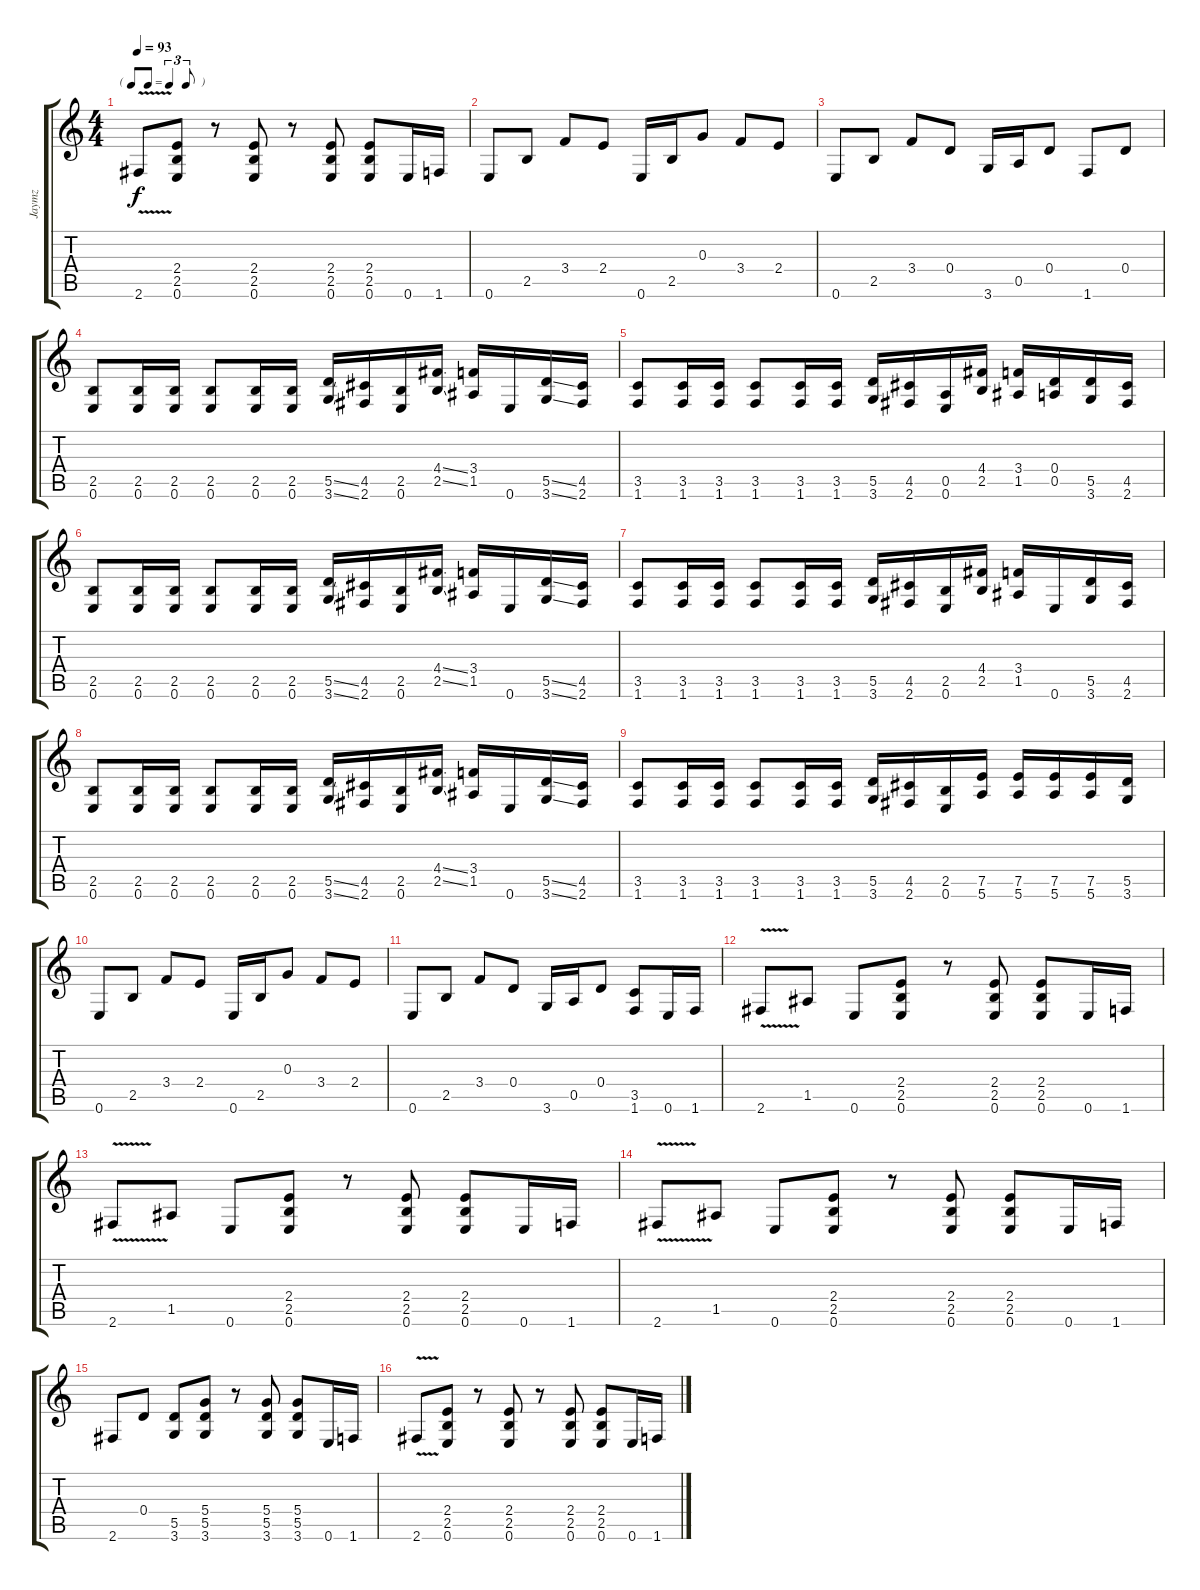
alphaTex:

\track ("Jaymz" "Jaymz") {instrument distortionguitar}
\staff {score tabs}
\tuning (E4 B3 G3 D3 A2 E2) {hide}
\ts (4 4)
\tf triplet8th
\tempo 93
\clef g2
\ks c
2.6{v}.8{dy f} (2.4 2.5 0.6).8 r.8 (2.4 2.5 0.6).8 r.8 (2.4 2.5 0.6).8 (2.4 2.5 0.6).8 0.6.16 1.6.16 |
0.6.8 2.5.8 3.4.8 2.4.8 0.6.16 2.5.16 0.3.8 3.4.8 2.4.8 |
0.6.8 2.5.8 3.4.8 0.4.8 3.6.16 0.5.16 0.4.8 1.6.8 0.4.8 |
(2.5 0.6).8 (2.5 0.6).16 (2.5 0.6).16 (2.5 0.6).8 (2.5 0.6).16 (2.5 0.6).16 (5.5{ss} 3.6{ss}).16 (4.5 2.6).16 (2.5 0.6).16 (4.4{ss} 2.5{ss}).16 (3.4 1.5).16 0.6.16 (5.5{ss} 3.6{ss}).16 (4.5 2.6).16 |
(3.5 1.6).8 (3.5 1.6).16 (3.5 1.6).16 (3.5 1.6).8 (3.5 1.6).16 (3.5 1.6).16 (5.5 3.6).16 (4.5 2.6).16 (0.5 0.6).16 (4.4 2.5).16 (3.4 1.5).16 (0.4 0.5).16 (5.5 3.6).16 (4.5 2.6).16 |
(2.5 0.6).8 (2.5 0.6).16 (2.5 0.6).16 (2.5 0.6).8 (2.5 0.6).16 (2.5 0.6).16 (5.5{ss} 3.6{ss}).16 (4.5 2.6).16 (2.5 0.6).16 (4.4{ss} 2.5{ss}).16 (3.4 1.5).16 0.6.16 (5.5{ss} 3.6{ss}).16 (4.5 2.6).16 |
(3.5 1.6).8 (3.5 1.6).16 (3.5 1.6).16 (3.5 1.6).8 (3.5 1.6).16 (3.5 1.6).16 (5.5 3.6).16 (4.5 2.6).16 (2.5 0.6).16 (4.4 2.5).16 (3.4 1.5).16 0.6.16 (5.5 3.6).16 (4.5 2.6).16 |
(2.5 0.6).8 (2.5 0.6).16 (2.5 0.6).16 (2.5 0.6).8 (2.5 0.6).16 (2.5 0.6).16 (5.5{ss} 3.6{ss}).16 (4.5 2.6).16 (2.5 0.6).16 (4.4{ss} 2.5{ss}).16 (3.4 1.5).16 0.6.16 (5.5{ss} 3.6{ss}).16 (4.5 2.6).16 |
(3.5 1.6).8 (3.5 1.6).16 (3.5 1.6).16 (3.5 1.6).8 (3.5 1.6).16 (3.5 1.6).16 (5.5 3.6).16 (4.5 2.6).16 (2.5 0.6).16 (7.5 5.6).16 (7.5 5.6).16 (7.5 5.6).16 (7.5 5.6).16 (5.5 3.6).16 |
0.6.8 2.5.8 3.4.8 2.4.8 0.6.16 2.5.16 0.3.8 3.4.8 2.4.8 |
0.6.8 2.5.8 3.4.8 0.4.8 3.6.16 0.5.16 0.4.8 (3.5 1.6).8 0.6.16 1.6.16 |
2.6{v}.8 1.5.8 0.6.8 (2.4 2.5 0.6).8 r.8 (2.4 2.5 0.6).8 (2.4 2.5 0.6).8 0.6.16 1.6.16 |
2.6{v}.8 1.5.8 0.6.8 (2.4 2.5 0.6).8 r.8 (2.4 2.5 0.6).8 (2.4 2.5 0.6).8 0.6.16 1.6.16 |
2.6{v}.8 1.5.8 0.6.8 (2.4 2.5 0.6).8 r.8 (2.4 2.5 0.6).8 (2.4 2.5 0.6).8 0.6.16 1.6.16 |
2.6.8 0.4.8 (5.5 3.6).8 (5.4 5.5 3.6).8 r.8 (5.4 5.5 3.6).8 (5.4 5.5 3.6).8 0.6.16 1.6.16 |
2.6{v}.8 (2.4 2.5 0.6).8 r.8 (2.4 2.5 0.6).8 r.8 (2.4 2.5 0.6).8 (2.4 2.5 0.6).8 0.6.16 1.6.16
